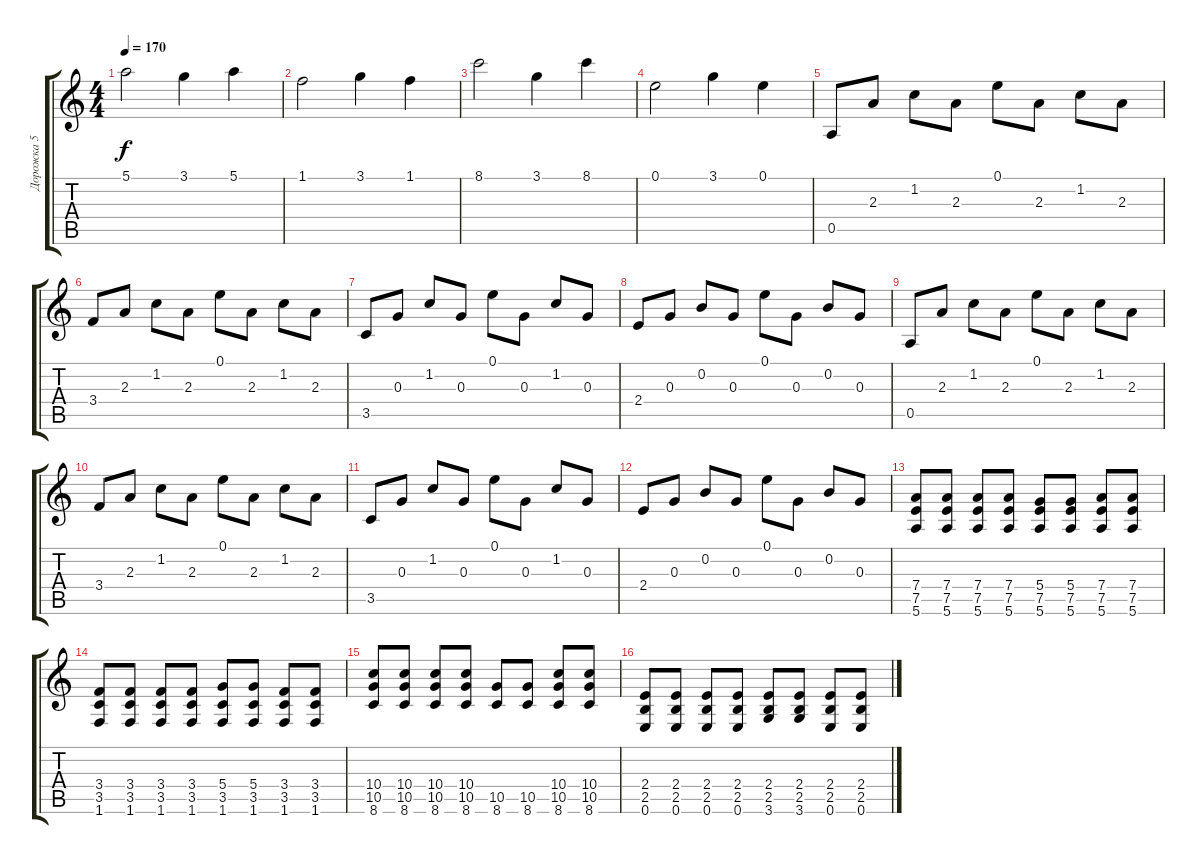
\track ("Дорожка 5" "Дорожка 5") {instrument overdrivenguitar}
\staff {score tabs}
\tuning (E4 B3 G3 D3 A2 E2) {hide}
\ts (4 4)
\tempo 170
\clef g2
\ks c
5.1.2{dy f} 3.1.4 5.1.4 |
1.1.2 3.1.4 1.1.4 |
8.1.2 3.1.4 8.1.4 |
0.1.2 3.1.4 0.1.4 |
0.5.8 2.3.8 1.2.8 2.3.8 0.1.8 2.3.8 1.2.8 2.3.8 |
3.4.8 2.3.8 1.2.8 2.3.8 0.1.8 2.3.8 1.2.8 2.3.8 |
3.5.8 0.3.8 1.2.8 0.3.8 0.1.8 0.3.8 1.2.8 0.3.8 |
2.4.8 0.3.8 0.2.8 0.3.8 0.1.8 0.3.8 0.2.8 0.3.8 |
0.5.8 2.3.8 1.2.8 2.3.8 0.1.8 2.3.8 1.2.8 2.3.8 |
3.4.8 2.3.8 1.2.8 2.3.8 0.1.8 2.3.8 1.2.8 2.3.8 |
3.5.8 0.3.8 1.2.8 0.3.8 0.1.8 0.3.8 1.2.8 0.3.8 |
2.4.8 0.3.8 0.2.8 0.3.8 0.1.8 0.3.8 0.2.8 0.3.8 |
(7.4 7.5 5.6).8 (7.4 7.5 5.6).8 (7.4 7.5 5.6).8 (7.4 7.5 5.6).8 (5.4 7.5 5.6).8 (5.4 7.5 5.6).8 (7.4 7.5 5.6).8 (7.4 7.5 5.6).8 |
(3.4 3.5 1.6).8 (3.4 3.5 1.6).8 (3.4 3.5 1.6).8 (3.4 3.5 1.6).8 (5.4 3.5 1.6).8 (5.4 3.5 1.6).8 (3.4 3.5 1.6).8 (3.4 3.5 1.6).8 |
(10.4 10.5 8.6).8 (10.4 10.5 8.6).8 (10.4 10.5 8.6).8 (10.4 10.5 8.6).8 (10.5 8.6).8 (10.5 8.6).8 (10.4 10.5 8.6).8 (10.4 10.5 8.6).8 |
(2.4 2.5 0.6).8 (2.4 2.5 0.6).8 (2.4 2.5 0.6).8 (2.4 2.5 0.6).8 (2.4 2.5 3.6).8 (2.4 2.5 3.6).8 (2.4 2.5 0.6).8 (2.4 2.5 0.6).8
